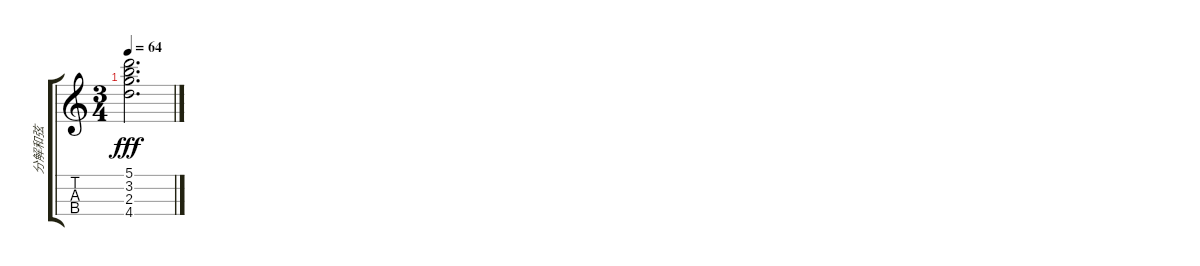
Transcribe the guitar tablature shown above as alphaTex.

\track ("分解和弦" "分解和弦") {instrument acousticguitarnylon}
\staff {score tabs}
\tuning (A4 E4 C4 G4) {hide}
\ts (3 4)
\tempo 64
\clef g2
\ks c
(5.1 3.2 2.3 4.4).2{d dy fff}
